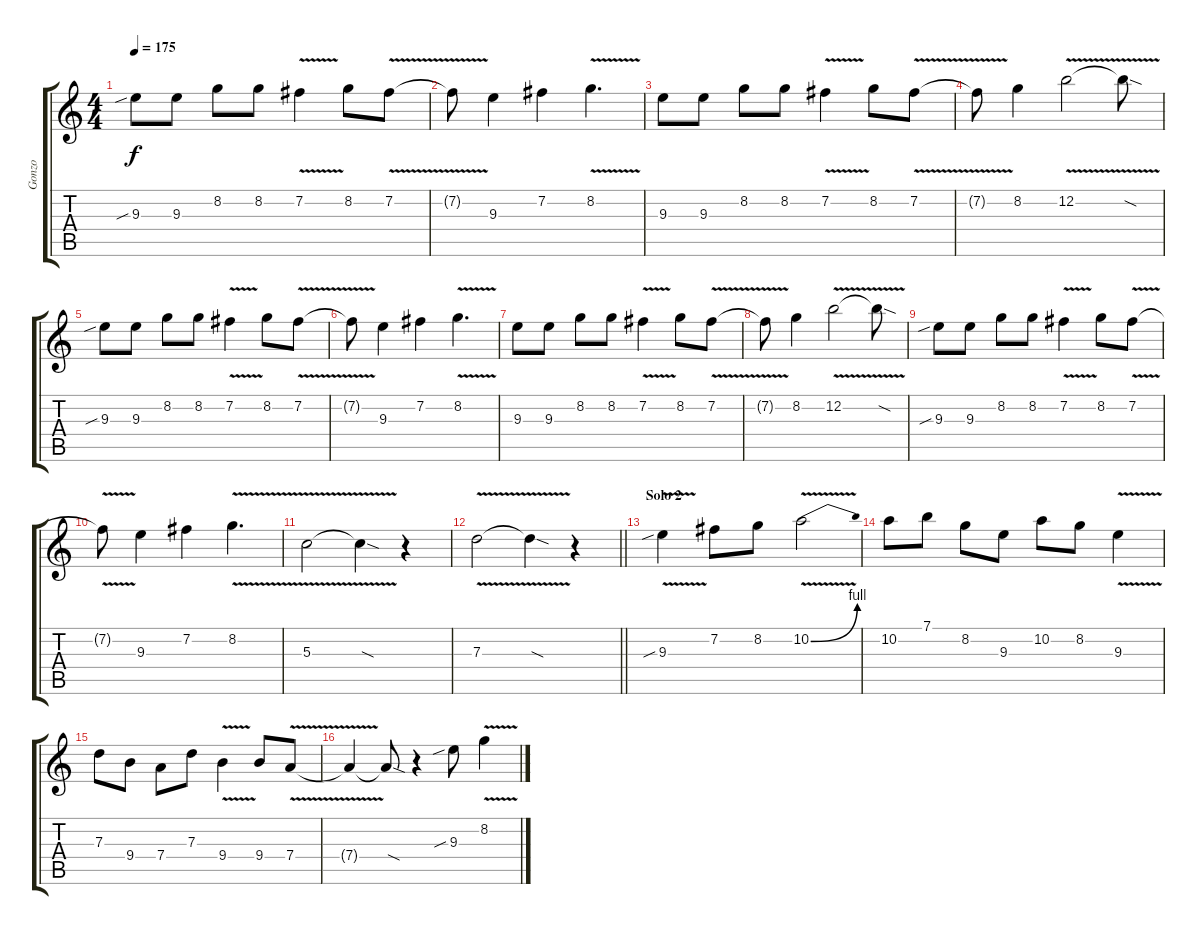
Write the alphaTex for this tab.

\track ("Gonzo" "Gonzo") {instrument distortionguitar}
\staff {score tabs}
\tuning (E4 B3 G3 D3 A2 E2) {hide}
\ts (4 4)
\tempo 175
\clef g2
\ks c
9.3{sib}.8{dy f} 9.3.8 8.2.8 8.2.8 7.2{v}.4 8.2.8 7.2{v}.8 |
7.2{t}.8 9.3.4 7.2.4 8.2{v}.4{d} |
9.3.8 9.3.8 8.2.8 8.2.8 7.2{v}.4 8.2.8 7.2{v}.8 |
7.2{t}.8 8.2.4 12.2{v}.2 12.2{sod t}.8 |
9.3{sib}.8 9.3.8 8.2.8 8.2.8 7.2{v}.4 8.2.8 7.2{v}.8 |
7.2{t}.8 9.3.4 7.2.4 8.2{v}.4{d} |
9.3.8 9.3.8 8.2.8 8.2.8 7.2{v}.4 8.2.8 7.2{v}.8 |
7.2{t}.8 8.2.4 12.2{v}.2 12.2{sod t}.8 |
9.3{sib}.8 9.3.8 8.2.8 8.2.8 7.2{v}.4 8.2.8 7.2{v}.8 |
7.2{t}.8 9.3.4 7.2.4 8.2{v}.4{d} |
5.3{v}.2 5.3{sod t}.4 r.4 |
\barLineRight lightlight
7.3{v}.2 7.3{sod t}.4 r.4 |
\section ("" "Solo 2")
9.3{v sib}.4 7.2.8 8.2.8 10.2{be (bend 0 0 60 4) v}.2 |
10.2.8 7.1.8 8.2.8 9.3.8 10.2.8 8.2.8 9.3{v}.4 |
7.3.8 9.4.8 7.4.8 7.3.8 9.4{v}.4 9.4.8 7.4{v}.8 |
7.4{t}.4 7.4{sod t}.8 r.4 9.3{sib}.8 8.2{v}.4
